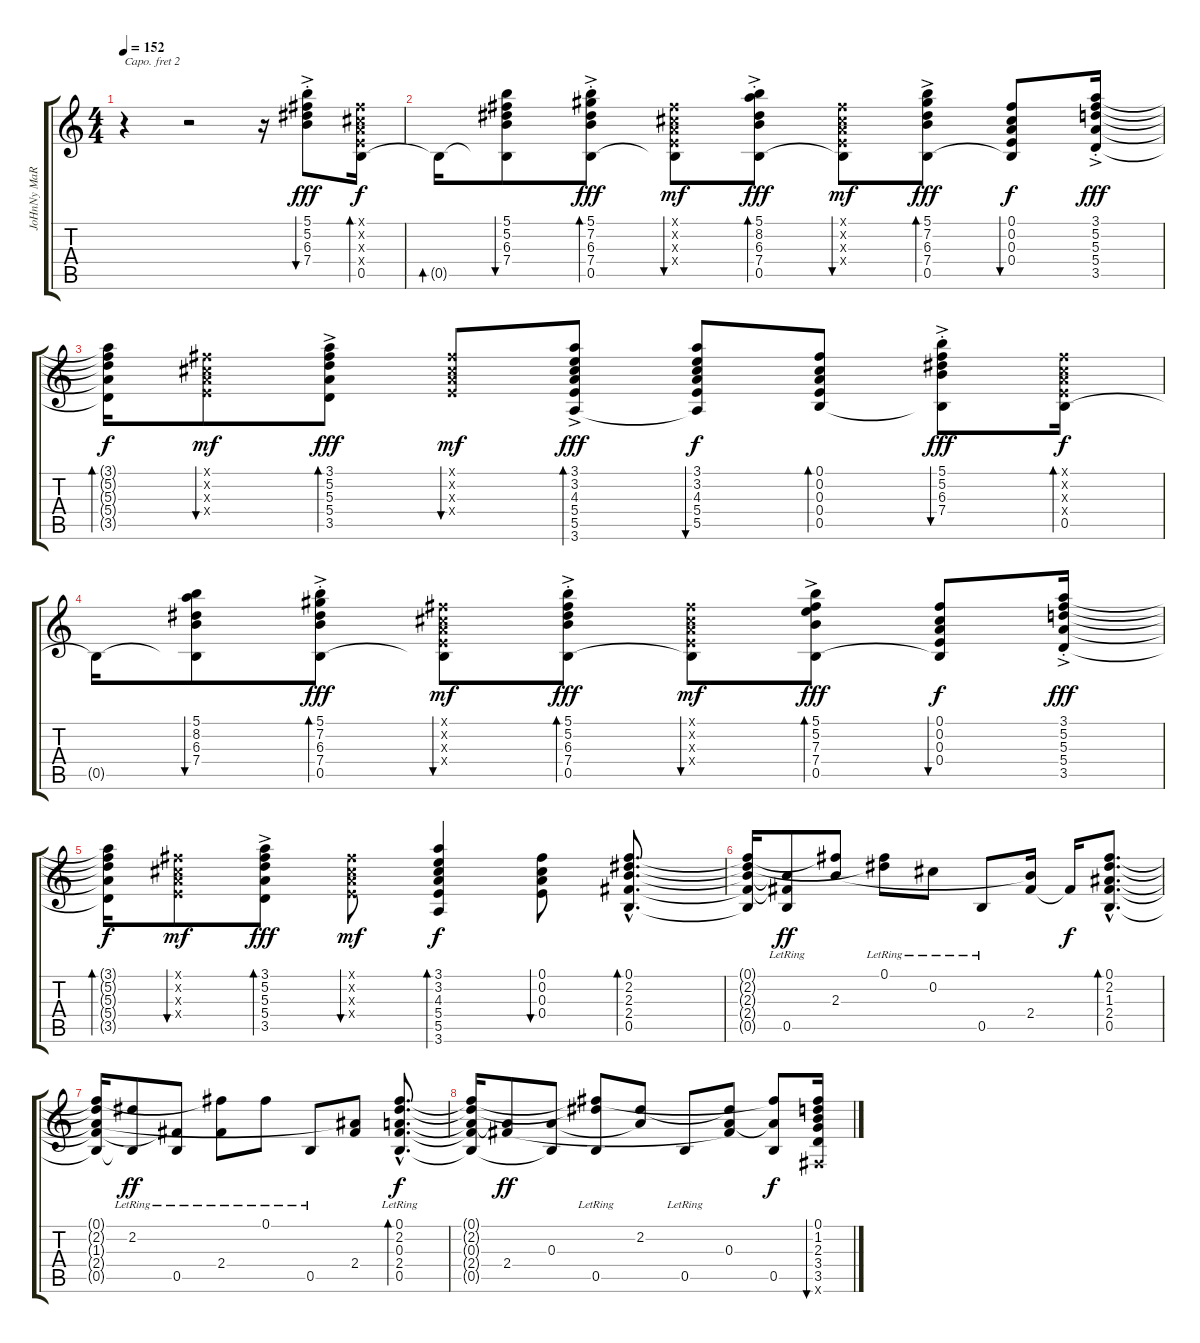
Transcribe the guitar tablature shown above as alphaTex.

\track ("JoHnNy MaRR" "JoHnNy MaR") {instrument electricguitarclean}
\staff {score tabs}
\capo 2
\tuning (E4 B3 G3 D3 A2 E2) {hide}
\ts (4 4)
\tempo 152
\clef g2
\ks c
r.4{dy fff instrument electricguitarclean} r.2 r.16 (5.1{ac st} 5.2{st} 6.3{st} 7.4{st}).8{bu 30} (0.1{x} 0.2{x} 0.3{x} 0.4{x} 0.5).16{bd 30 dy f} |
0.5{t}.16{bd 30} (5.1 5.2 6.3 7.4 0.5{t}).8{bu 30} (5.1{ac st} 7.2{st} 6.3{st} 7.4{st} 0.5).8{bd 30 dy fff} (0.1{x} 0.2{x} 0.3{x} 0.4{x} 0.5{t}).8{bu 30 dy mf} (5.1{ac st} 8.2{st} 6.3{st} 7.4{st} 0.5).8{bd 30 dy fff} (0.1{x} 0.2{x} 0.3{x} 0.4{x} 0.5{t}).8{bu 30 dy mf} (5.1{ac} 7.2 6.3 7.4 0.5).8{bd 30 dy fff} (0.1 0.2 0.3 0.4 0.5{t}).8{bu 30 dy f} (3.1{ac st} 5.2{st} 5.3{st} 5.4{st} 3.5{st}).16{dy fff} |
(3.1{t} 5.2{t} 5.3{t} 5.4{t} 3.5{t}).16{bd 30 dy f} (0.1{x} 0.2{x} 0.3{x} 0.4{x}).8{bu 30 dy mf} (3.1{ac} 5.2 5.3 5.4 3.5).8{bd 30 dy fff} (0.1{x} 0.2{x} 0.3{x} 0.4{x}).8{bu 30 dy mf} (3.1 3.2{ac} 4.3 5.4 5.5 3.6).8{bd 30 dy fff} (3.1 3.2 4.3 5.4 5.5 3.6{t}).8{bu 30 dy f} (0.1 0.2 0.3 0.4 0.5).8{bd 30} (5.1{ac st} 5.2{st} 6.3{st} 7.4{st} 0.5{t}).8{bu 30 dy fff} (0.1{x} 0.2{x} 0.3{x} 0.4{x} 0.5).16{bd 30 dy f} |
0.5{t}.16 (5.1 8.2 6.3 7.4 0.5{t}).8{bu 30} (5.1{ac st} 7.2{st} 6.3{st} 7.4{st} 0.5).8{bd 30 dy fff} (0.1{x} 0.2{x} 0.3{x} 0.4{x} 0.5{t}).8{bu 30 dy mf} (5.1{ac st} 5.2{st} 6.3{st} 7.4{st} 0.5).8{bd 30 dy fff} (0.1{x} 0.2{x} 0.3{x} 0.4{x} 0.5{t}).8{bu 30 dy mf} (5.1{ac} 5.2 7.3 7.4 0.5).8{bd 30 dy fff} (0.1 0.2 0.3 0.4 0.5{t}).8{bu 30 dy f} (3.1{ac st} 5.2{st} 5.3{st} 5.4{st} 3.5{st}).16{dy fff} |
(3.1{t} 5.2{t} 5.3{t} 5.4{t} 3.5{t}).16{bd 30 dy f} (0.1{x} 0.2{x} 0.3{x} 0.4{x}).8{bu 30 dy mf} (3.1{ac} 5.2 5.3 5.4 3.5).8{bd 30 dy fff} (0.1{x} 0.2{x} 0.3{x} 0.4{x}).8{bu 30 dy mf} (3.1 3.2 4.3 5.4 5.5 3.6).4{bd 30 dy f} (0.1 0.2 0.3 0.4).8{bu 30} (0.1{hac} 2.2{hac} 2.3{hac} 2.4{hac} 0.5{hac}).8{d bd 120} |
(0.1{t} 2.2{t} 2.3{t} 2.4{t} 0.5{t}).16 (2.3{t} 2.4{t} 0.5{lr}).8{dy ff} (0.1{t} 2.3).8 (0.1{lr} 2.2{t}).8 0.2{lr}.8 0.5{lr}.8 (2.3{t} 2.4).16 2.4{t}.16{dy f} (0.1{hac} 2.2{hac} 1.3{hac} 2.4{hac} 0.5{hac}).8{d bd 120} |
(0.1{t} 2.2{t} 1.3{t} 2.4{t} 0.5{t}).16 (2.2{lr} 0.5{t}).8{dy ff} (2.4{t} 0.5{lr}).8 (0.1{t} 2.4{lr}).8 0.1{lr}.8 0.5{lr}.8 (1.3{t} 2.4).8 (0.1{hac} 2.2{hac lr} 0.3{hac lr} 2.4{hac} 0.5{hac lr}).8{d bd 120 dy f} |
(0.1{t} 2.2{t} 0.3{t} 2.4{t} 0.5{t}).16 (0.3{t} 2.4).8{dy ff} (0.3 0.5{t}).8 (0.1{t} 2.2{t} 0.5{lr}).8 (2.2 0.3{t}).8 0.5{lr}.8 (2.2{t} 0.3 2.4{t}).8 (0.1{t} 0.3{t} 0.5).8{dy f} (0.1 1.2 2.3 3.4 3.5 0.6{x}).16{bu 60}
